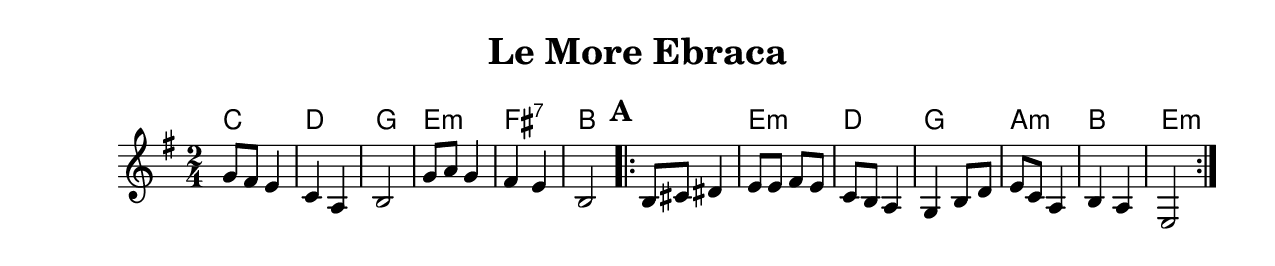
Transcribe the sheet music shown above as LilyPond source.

\version "2.18.0"
\include "english.ly"
\paper{
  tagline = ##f
  print-all-headers = ##t
  #(set-paper-size "letter")
}
date = #(strftime "%d-%m-%Y" (localtime (current-time)))

%\markup{ \italic{ " Updated " \date  }  }

%\markup{ Got something to say? }

%#################################### Melody ########################
melody = \relative c'' {
  \clef treble
  \key e \minor
  \time 2/4
  \set Score.markFormatter = #format-mark-box-alphabet

  %\partial 16*3 a16 d f   %lead in notes

  g8  fs e4
  c4 a
  b2
  g'8 a g4|
  fs4 e
  b2

  \repeat volta 2{
  \mark \default
    b8 cs ds4
    e8  e fs [e]
    c8 b a4
    g4 b8 d

    e8 c a4
    b4 a
    e2

  }
  % \alternative { { }{ } }

}
%################################# Lyrics #####################
%\addlyrics{  }
%################################# Chords #######################
harmonies = \chordmode {
  c2
  d2
  g2
  e2:m
  fs2:7
  b2
  %b
  b2
  e2:m
  d2
  g2
  a2:m
  b2
  e2:m

}

\score {
  <<
    \new ChordNames {
      \set chordChanges = ##t
      \harmonies
    }
    \new Staff
    \melody
  >>
  \header{
    title= "Le More Ebraca"
    subtitle=""
    composer= ""
    instrument =""
    arranger= ""
  }
  \layout{indent = 1.0\cm}
  \midi {
    \tempo 4 = 120

    % \midi { }
  }
}
%{
% more verses:
\markup{}
\markup {
  \fill-line {
    \hspace #0.1 % distance from left margin
    \column {
      \line { "1."
        \column {
          ""
        }
      }
      \hspace #0.2 % vertical distance between verses
      \line { "2."
        \column {
         ""
        }
      }
    }
    \hspace #0.1  % horiz. distance between columns
    \column {
      \line { "3."
        \column {
          ""
        }
      }
      \hspace #0.2 % distance between verses
      \line { "4."
        \column {
         ""
        }
      }
    }
    \hspace #0.1 % distance to right margin
  }
}

%}
